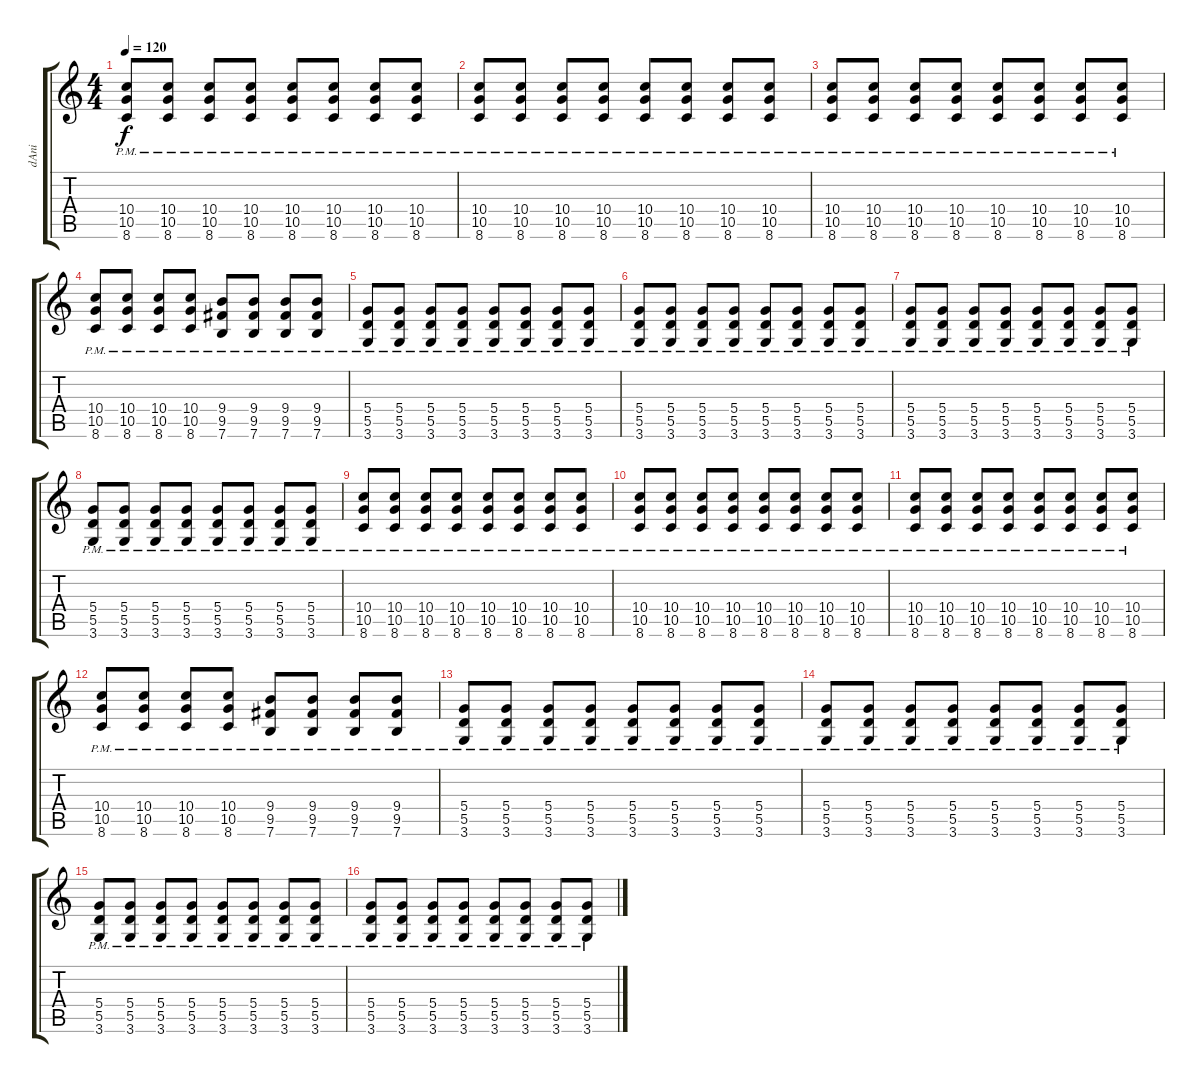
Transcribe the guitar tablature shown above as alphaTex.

\track ("dAni" "dAni") {instrument distortionguitar}
\staff {score tabs}
\tuning (E4 B3 G3 D3 A2 E2) {hide}
\ts (4 4)
\tempo 120
\clef g2
\ks c
(10.4{pm} 10.5{pm} 8.6{pm}).8{dy f} (10.4{pm} 10.5{pm} 8.6{pm}).8 (10.4{pm} 10.5{pm} 8.6{pm}).8 (10.4{pm} 10.5{pm} 8.6{pm}).8 (10.4{pm} 10.5{pm} 8.6{pm}).8 (10.4{pm} 10.5{pm} 8.6{pm}).8 (10.4{pm} 10.5{pm} 8.6{pm}).8 (10.4{pm} 10.5{pm} 8.6{pm}).8 |
(10.4{pm} 10.5{pm} 8.6{pm}).8 (10.4{pm} 10.5{pm} 8.6{pm}).8 (10.4{pm} 10.5{pm} 8.6{pm}).8 (10.4{pm} 10.5{pm} 8.6{pm}).8 (10.4{pm} 10.5{pm} 8.6{pm}).8 (10.4{pm} 10.5{pm} 8.6{pm}).8 (10.4{pm} 10.5{pm} 8.6{pm}).8 (10.4{pm} 10.5{pm} 8.6{pm}).8 |
(10.4{pm} 10.5{pm} 8.6{pm}).8 (10.4{pm} 10.5{pm} 8.6{pm}).8 (10.4{pm} 10.5{pm} 8.6{pm}).8 (10.4{pm} 10.5{pm} 8.6{pm}).8 (10.4{pm} 10.5{pm} 8.6{pm}).8 (10.4{pm} 10.5{pm} 8.6{pm}).8 (10.4{pm} 10.5{pm} 8.6{pm}).8 (10.4{pm} 10.5{pm} 8.6{pm}).8 |
(10.4{pm} 10.5{pm} 8.6{pm}).8 (10.4{pm} 10.5{pm} 8.6{pm}).8 (10.4{pm} 10.5{pm} 8.6{pm}).8 (10.4{pm} 10.5{pm} 8.6{pm}).8 (9.4{pm} 9.5{pm} 7.6{pm}).8 (9.4{pm} 9.5{pm} 7.6{pm}).8 (9.4{pm} 9.5{pm} 7.6{pm}).8 (9.4{pm} 9.5{pm} 7.6{pm}).8 |
(5.4{pm} 5.5{pm} 3.6{pm}).8 (5.4{pm} 5.5{pm} 3.6{pm}).8 (5.4{pm} 5.5{pm} 3.6{pm}).8 (5.4{pm} 5.5{pm} 3.6{pm}).8 (5.4{pm} 5.5{pm} 3.6{pm}).8 (5.4{pm} 5.5{pm} 3.6{pm}).8 (5.4{pm} 5.5{pm} 3.6{pm}).8 (5.4{pm} 5.5{pm} 3.6{pm}).8 |
(5.4{pm} 5.5{pm} 3.6{pm}).8 (5.4{pm} 5.5{pm} 3.6{pm}).8 (5.4{pm} 5.5{pm} 3.6{pm}).8 (5.4{pm} 5.5{pm} 3.6{pm}).8 (5.4{pm} 5.5{pm} 3.6{pm}).8 (5.4{pm} 5.5{pm} 3.6{pm}).8 (5.4{pm} 5.5{pm} 3.6{pm}).8 (5.4{pm} 5.5{pm} 3.6{pm}).8 |
(5.4{pm} 5.5{pm} 3.6{pm}).8 (5.4{pm} 5.5{pm} 3.6{pm}).8 (5.4{pm} 5.5{pm} 3.6{pm}).8 (5.4{pm} 5.5{pm} 3.6{pm}).8 (5.4{pm} 5.5{pm} 3.6{pm}).8 (5.4{pm} 5.5{pm} 3.6{pm}).8 (5.4{pm} 5.5{pm} 3.6{pm}).8 (5.4{pm} 5.5{pm} 3.6{pm}).8 |
(5.4{pm} 5.5{pm} 3.6{pm}).8 (5.4{pm} 5.5{pm} 3.6{pm}).8 (5.4{pm} 5.5{pm} 3.6{pm}).8 (5.4{pm} 5.5{pm} 3.6{pm}).8 (5.4{pm} 5.5{pm} 3.6{pm}).8 (5.4{pm} 5.5{pm} 3.6{pm}).8 (5.4{pm} 5.5{pm} 3.6{pm}).8 (5.4{pm} 5.5{pm} 3.6{pm}).8 |
(10.4{pm} 10.5{pm} 8.6{pm}).8 (10.4{pm} 10.5{pm} 8.6{pm}).8 (10.4{pm} 10.5{pm} 8.6{pm}).8 (10.4{pm} 10.5{pm} 8.6{pm}).8 (10.4{pm} 10.5{pm} 8.6{pm}).8 (10.4{pm} 10.5{pm} 8.6{pm}).8 (10.4{pm} 10.5{pm} 8.6{pm}).8 (10.4{pm} 10.5{pm} 8.6{pm}).8 |
(10.4{pm} 10.5{pm} 8.6{pm}).8 (10.4{pm} 10.5{pm} 8.6{pm}).8 (10.4{pm} 10.5{pm} 8.6{pm}).8 (10.4{pm} 10.5{pm} 8.6{pm}).8 (10.4{pm} 10.5{pm} 8.6{pm}).8 (10.4{pm} 10.5{pm} 8.6{pm}).8 (10.4{pm} 10.5{pm} 8.6{pm}).8 (10.4{pm} 10.5{pm} 8.6{pm}).8 |
(10.4{pm} 10.5{pm} 8.6{pm}).8 (10.4{pm} 10.5{pm} 8.6{pm}).8 (10.4{pm} 10.5{pm} 8.6{pm}).8 (10.4{pm} 10.5{pm} 8.6{pm}).8 (10.4{pm} 10.5{pm} 8.6{pm}).8 (10.4{pm} 10.5{pm} 8.6{pm}).8 (10.4{pm} 10.5{pm} 8.6{pm}).8 (10.4{pm} 10.5{pm} 8.6{pm}).8 |
(10.4{pm} 10.5{pm} 8.6{pm}).8 (10.4{pm} 10.5{pm} 8.6{pm}).8 (10.4{pm} 10.5{pm} 8.6{pm}).8 (10.4{pm} 10.5{pm} 8.6{pm}).8 (9.4{pm} 9.5{pm} 7.6{pm}).8 (9.4{pm} 9.5{pm} 7.6{pm}).8 (9.4{pm} 9.5{pm} 7.6{pm}).8 (9.4{pm} 9.5{pm} 7.6{pm}).8 |
(5.4{pm} 5.5{pm} 3.6{pm}).8 (5.4{pm} 5.5{pm} 3.6{pm}).8 (5.4{pm} 5.5{pm} 3.6{pm}).8 (5.4{pm} 5.5{pm} 3.6{pm}).8 (5.4{pm} 5.5{pm} 3.6{pm}).8 (5.4{pm} 5.5{pm} 3.6{pm}).8 (5.4{pm} 5.5{pm} 3.6{pm}).8 (5.4{pm} 5.5{pm} 3.6{pm}).8 |
(5.4{pm} 5.5{pm} 3.6{pm}).8 (5.4{pm} 5.5{pm} 3.6{pm}).8 (5.4{pm} 5.5{pm} 3.6{pm}).8 (5.4{pm} 5.5{pm} 3.6{pm}).8 (5.4{pm} 5.5{pm} 3.6{pm}).8 (5.4{pm} 5.5{pm} 3.6{pm}).8 (5.4{pm} 5.5{pm} 3.6{pm}).8 (5.4{pm} 5.5{pm} 3.6{pm}).8 |
(5.4{pm} 5.5{pm} 3.6{pm}).8 (5.4{pm} 5.5{pm} 3.6{pm}).8 (5.4{pm} 5.5{pm} 3.6{pm}).8 (5.4{pm} 5.5{pm} 3.6{pm}).8 (5.4{pm} 5.5{pm} 3.6{pm}).8 (5.4{pm} 5.5{pm} 3.6{pm}).8 (5.4{pm} 5.5{pm} 3.6{pm}).8 (5.4{pm} 5.5{pm} 3.6{pm}).8 |
(5.4{pm} 5.5{pm} 3.6{pm}).8 (5.4{pm} 5.5{pm} 3.6{pm}).8 (5.4{pm} 5.5{pm} 3.6{pm}).8 (5.4{pm} 5.5{pm} 3.6{pm}).8 (5.4{pm} 5.5{pm} 3.6{pm}).8 (5.4{pm} 5.5{pm} 3.6{pm}).8 (5.4{pm} 5.5{pm} 3.6{pm}).8 (5.4{pm} 5.5{pm} 3.6{pm}).8
